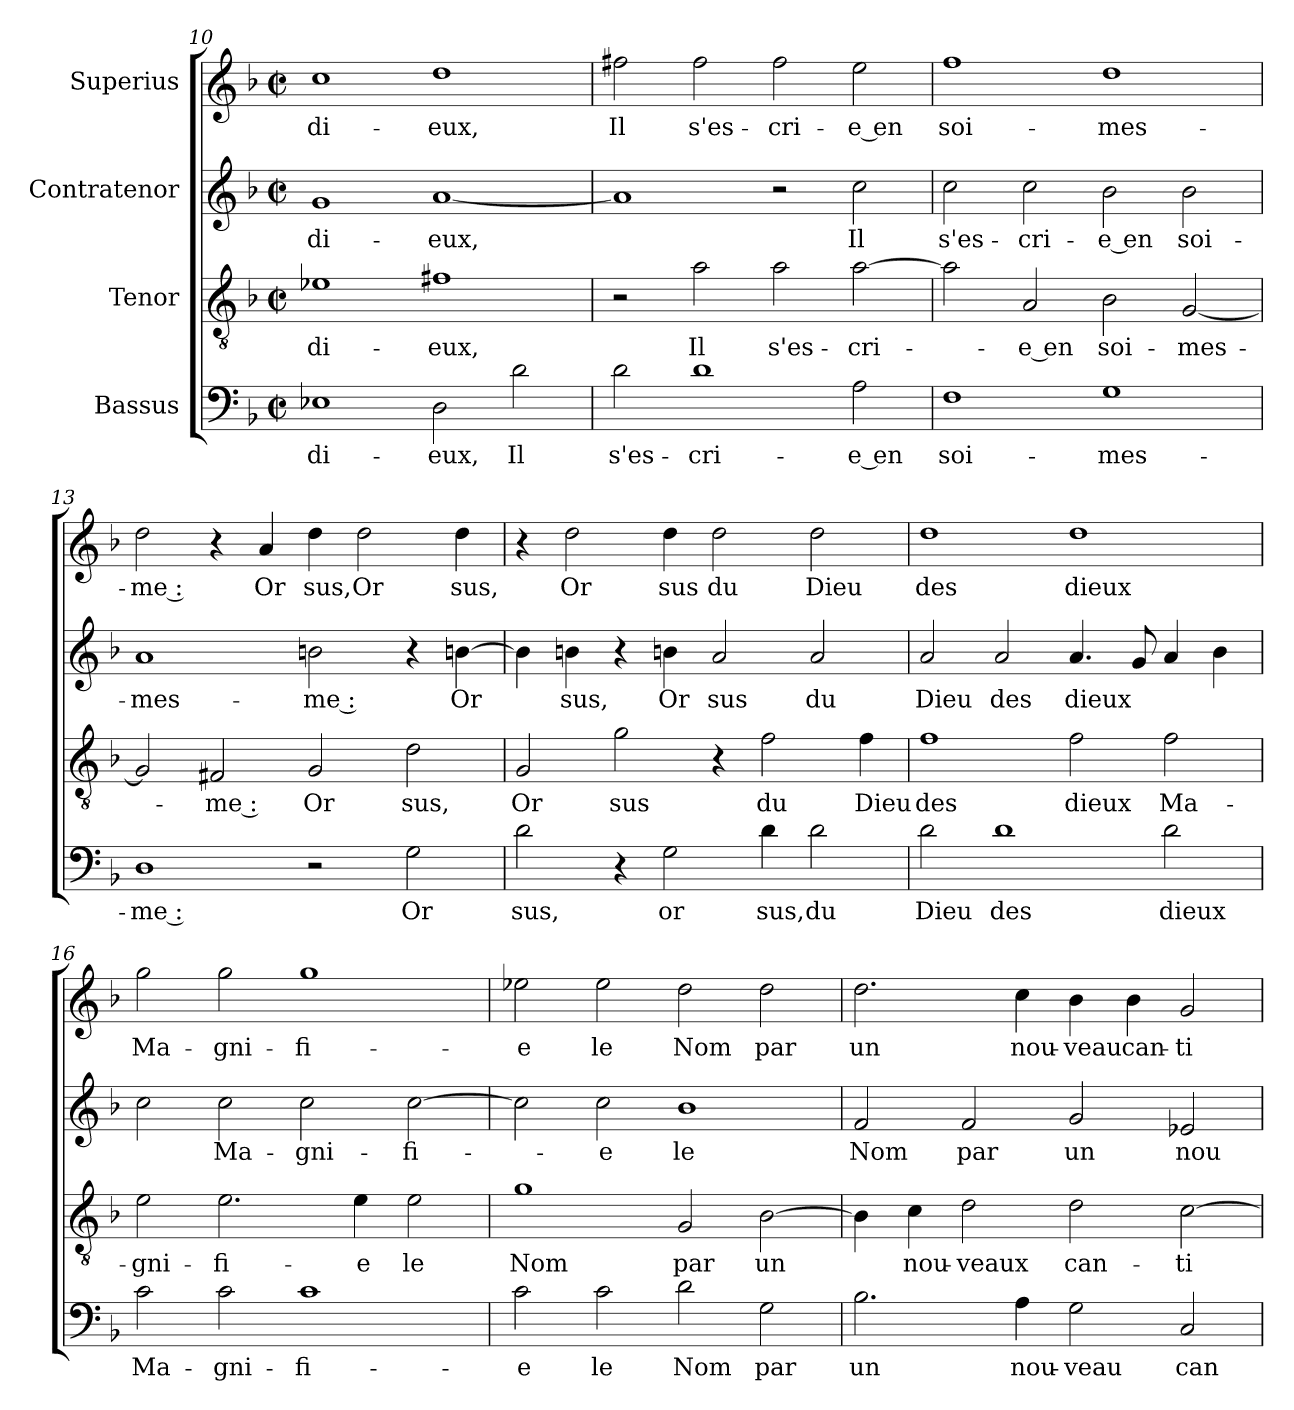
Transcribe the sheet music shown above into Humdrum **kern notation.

**kern	**text	**kern	**text	**kern	**text	**kern	**text
*part4	*part4	*part3	*part3	*part2	*part2	*part1	*part1
*staff4	*staff4	*staff3	*staff3	*staff2	*staff2	*staff1	*staff1
*I"Bassus	*	*I"Tenor	*	*I"Contratenor	*	*I"Superius	*
!!LO:LB:g=z
*clefF4	*	*clefGv2	*	*clefG2	*	*clefG2	*
*k[b-]	*	*k[b-]	*	*k[b-]	*	*k[b-]	*
*F:	*	*F:	*	*F:	*	*F:	*
*M2/2	*	*M2/2	*	*M2/2	*	*M2/2	*
*met(c|)	*	*met(c|)	*	*met(c|)	*	*met(c|)	*
=10	=10	=10	=10	=10	=10	=10	=10
1E-X\	-di-	1e-X\	-di-	1g/	-di-	1cc\	-di-
2D\	-eux,	1f#X\	-eux,	[1a/	-eux,	1dd\	-eux,
2d\	Il	.	.	.	.	.	.
=11	=11	=11	=11	=11	=11	=11	=11
2d\	s'es-	2r	.	1a/]	.	2ff#X\	Il
1d\	-cri-	2a\	Il	.	.	2ff#\	s'es-
.	.	2a\	s'es-	2r	.	2ff#\	-cri-
2A\	-e en	[2a\	-cri-	2cc\	Il	2ee\	-e en
=12	=12	=12	=12	=12	=12	=12	=12
1F\	soi-	2a\]	.	2cc\	s'es-	1ff\	soi-
.	.	2A/	-e en	2cc\	-cri-	.	.
1G\	-mes-	2B-\	soi-	2b-\	-e en	1dd\	-mes-
.	.	[2G/	-mes-	2b-\	soi-	.	.
=13	=13	=13	=13	=13	=13	=13	=13
1D\	-me :	2G/]	.	1a/	-mes-	2dd\	-me :
.	.	2F#X/	-me :	.	.	4r	.
.	.	.	.	.	.	4a/	Or
2r	.	2G/	Or	2bn\	-me :	4dd\	sus,
.	.	.	.	.	.	2dd\	Or
2G\	Or	2d\	sus,	4r	.	.	.
.	.	.	.	[4bn\	Or	4dd\	sus,
=14	=14	=14	=14	=14	=14	=14	=14
2d\	sus,	2G/	Or	4b\]	.	4r	.
.	.	.	.	4bn\	sus,	2dd\	Or
4r	.	2g\	sus	4r	.	.	.
2G\	or	.	.	4bn\	Or	4dd\	sus
.	.	4r	.	2a/	sus	2dd\	du
4d\	sus,	2f\	du	.	.	.	.
2d\	du	.	.	2a/	du	2dd\	Dieu
.	.	4f\	Dieu	.	.	.	.
!!LO:LB:g=z
=15	=15	=15	=15	=15	=15	=15	=15
2d\	Dieu	1f\	des	2a/	Dieu	1dd\	des
1d\	des	.	.	2a/	des	.	.
.	.	2f\	dieux	4.a/	dieux	1dd\	dieux
.	.	.	.	8g/	.	.	.
2d\	dieux	2f\	Ma-	4a/	.	.	.
.	.	.	.	4b-\	.	.	.
=16	=16	=16	=16	=16	=16	=16	=16
2c\	Ma-	2e\	-gni-	2cc\	.	2gg\	Ma-
2c\	-gni-	2.e\	-fi-	2cc\	Ma-	2gg\	-gni-
1c\	-fi-	.	.	2cc\	-gni-	1gg\	-fi-
.	.	4e\	-e	.	.	.	.
.	.	2e\	le	[2cc\	-fi-	.	.
=17	=17	=17	=17	=17	=17	=17	=17
2c\	-e	1g\	Nom	2cc\]	.	2ee-X\	-e
2c\	le	.	.	2cc\	-e	2ee-\	le
2d\	Nom	2G/	par	1b-\	le	2dd\	Nom
2G\	par	[2B-\	un	.	.	2dd\	par
=18	=18	=18	=18	=18	=18	=18	=18
2.B-\	un	4B-\]	.	2f/	Nom	2.dd\	un
.	.	4c\	nou-	.	.	.	.
.	.	2d\	-veaux	2f/	par	.	.
4A\	nou-	.	.	.	.	4cc\	nou-
2G\	-veau	2d\	can-	2g/	un	4b-\	-veau
.	.	.	.	.	.	4b-\	can-
2C/	can-	[2c\	-ti-	2e-X/	nou-	2g/	-ti-
=	=	=	=	=	=	=	=
*-	*-	*-	*-	*-	*-	*-	*-
